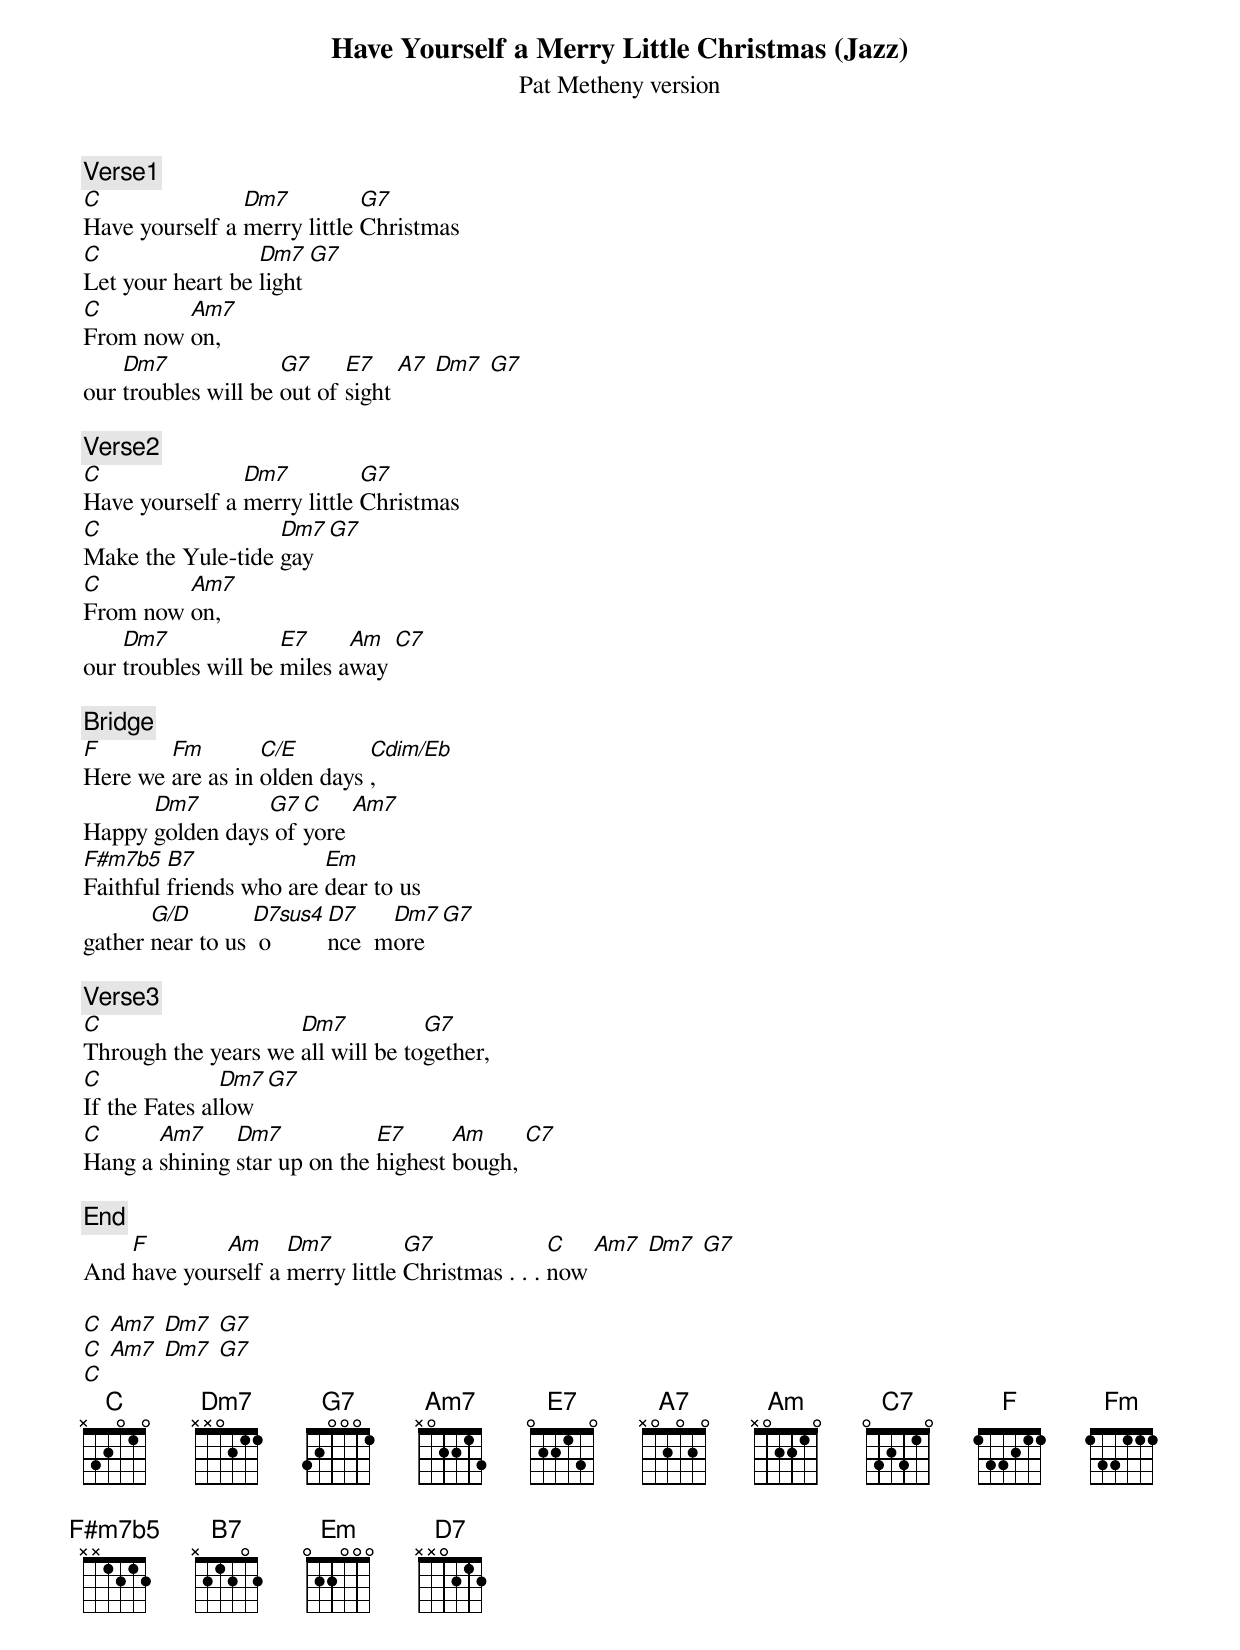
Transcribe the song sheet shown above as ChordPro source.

{t: Have Yourself a Merry Little Christmas (Jazz)}
{st: Pat Metheny version}

{define: C/E 0 x x 2 0 1 3}
{define: Cdim/Eb 0 x x 1 0 1 2}
{define: F#m7b5 0 2 x 2 2 1 x}
{define: G/D 0 x x 0 4 3 3}
{define: D7sus4 0 x x 0 2 1 3}

{c:Verse1}
[C]Have yourself a [Dm7]merry little [G7]Christmas
[C]Let your heart be [Dm7]light [G7]
[C]From now [Am7]on,
our [Dm7]troubles will be [G7]out of [E7]sight [A7] [Dm7] [G7]

{c:Verse2}
[C]Have yourself a [Dm7]merry little [G7]Christmas
[C]Make the Yule-tide [Dm7]gay [G7]
[C]From now [Am7]on,
our [Dm7]troubles will be [E7]miles a[Am]way [C7]

{c:Bridge}
[F]Here we [Fm]are as in [C/E]olden days [Cdim/Eb],
Happy [Dm7]golden days[G7] of [C]yore [Am7]
[F#m7b5]Faithful [B7]friends who are [Em]dear to us
gather [G/D]near to us [D7sus4] o[D7]nce  m[Dm7]ore [G7]

{c:Verse3}
[C]Through the years we [Dm7]all will be to[G7]gether,
[C]If the Fates al[Dm7]low [G7]
[C]Hang a [Am7]shining [Dm7]star up on the [E7]highest [Am]bough, [C7]

{c:End}
And [F]have your[Am]self a [Dm7]merry little [G7]Christmas . . . [C]now [Am7] [Dm7] [G7]

[C] [Am7] [Dm7] [G7]
[C] [Am7] [Dm7] [G7]
[C]
